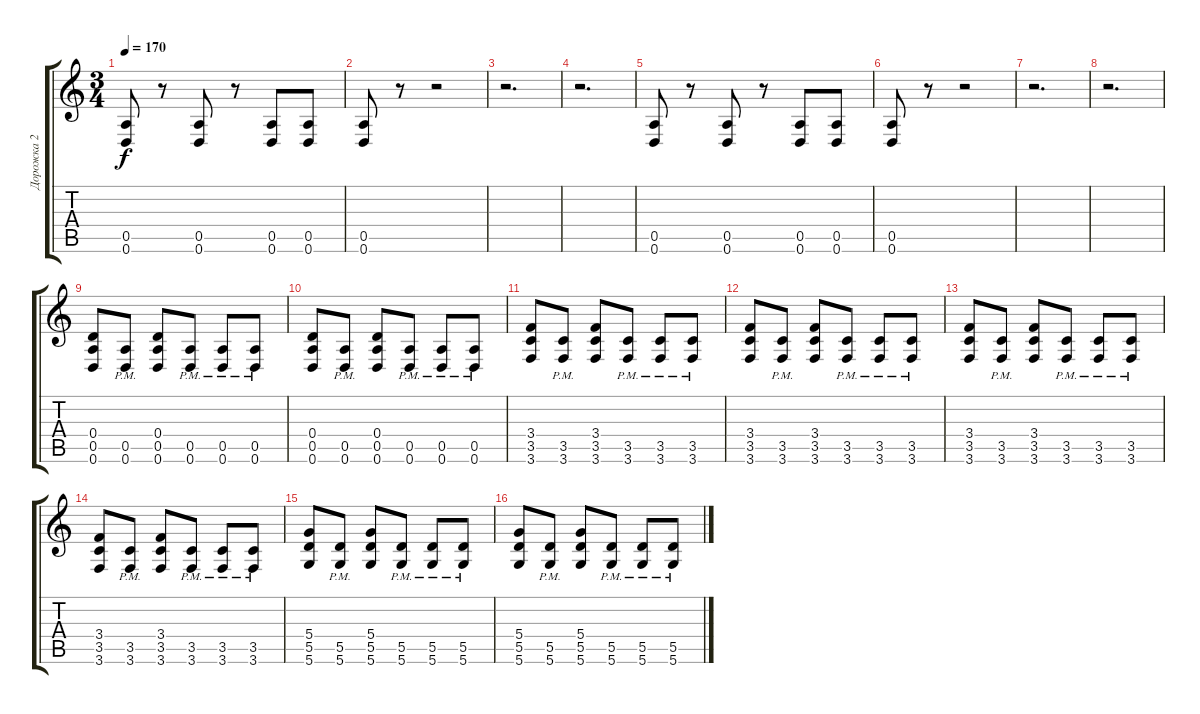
\track ("Дорожка 2" "Дорожка 2") {instrument overdrivenguitar}
\staff {score tabs}
\tuning (E4 B3 G3 D3 A2 D2) {hide}
\ts (3 4)
\tempo 170
\clef g2
\ks c
(0.5 0.6).8{dy f} r.8 (0.5 0.6).8 r.8 (0.5 0.6).8 (0.5 0.6).8 |
(0.5 0.6).8 r.8 r.2 |
r.2{d} |
r.2{d} |
(0.5 0.6).8 r.8 (0.5 0.6).8 r.8 (0.5 0.6).8 (0.5 0.6).8 |
(0.5 0.6).8 r.8 r.2 |
r.2{d} |
r.2{d} |
(0.4 0.5 0.6).8{instrument overdrivenguitar} (0.5{pm} 0.6{pm}).8 (0.4 0.5 0.6).8 (0.5{pm} 0.6{pm}).8 (0.5{pm} 0.6{pm}).8 (0.5{pm} 0.6{pm}).8 |
(0.4 0.5 0.6).8 (0.5{pm} 0.6{pm}).8 (0.4 0.5 0.6).8 (0.5{pm} 0.6{pm}).8 (0.5{pm} 0.6{pm}).8 (0.5{pm} 0.6{pm}).8 |
(3.4 3.5 3.6).8 (3.5{pm} 3.6{pm}).8 (3.4 3.5 3.6).8 (3.5{pm} 3.6{pm}).8 (3.5{pm} 3.6{pm}).8 (3.5{pm} 3.6{pm}).8 |
(3.4 3.5 3.6).8 (3.5{pm} 3.6{pm}).8 (3.4 3.5 3.6).8 (3.5{pm} 3.6{pm}).8 (3.5{pm} 3.6{pm}).8 (3.5{pm} 3.6{pm}).8 |
(3.4 3.5 3.6).8 (3.5{pm} 3.6{pm}).8 (3.4 3.5 3.6).8 (3.5{pm} 3.6{pm}).8 (3.5{pm} 3.6{pm}).8 (3.5{pm} 3.6{pm}).8 |
(3.4 3.5 3.6).8 (3.5{pm} 3.6{pm}).8 (3.4 3.5 3.6).8 (3.5{pm} 3.6{pm}).8 (3.5{pm} 3.6{pm}).8 (3.5{pm} 3.6{pm}).8 |
(5.4 5.5 5.6).8 (5.5{pm} 5.6{pm}).8 (5.4 5.5 5.6).8 (5.5{pm} 5.6{pm}).8 (5.5{pm} 5.6{pm}).8 (5.5{pm} 5.6{pm}).8 |
(5.4 5.5 5.6).8 (5.5{pm} 5.6{pm}).8 (5.4 5.5 5.6).8 (5.5{pm} 5.6{pm}).8 (5.5{pm} 5.6{pm}).8 (5.5{pm} 5.6{pm}).8
